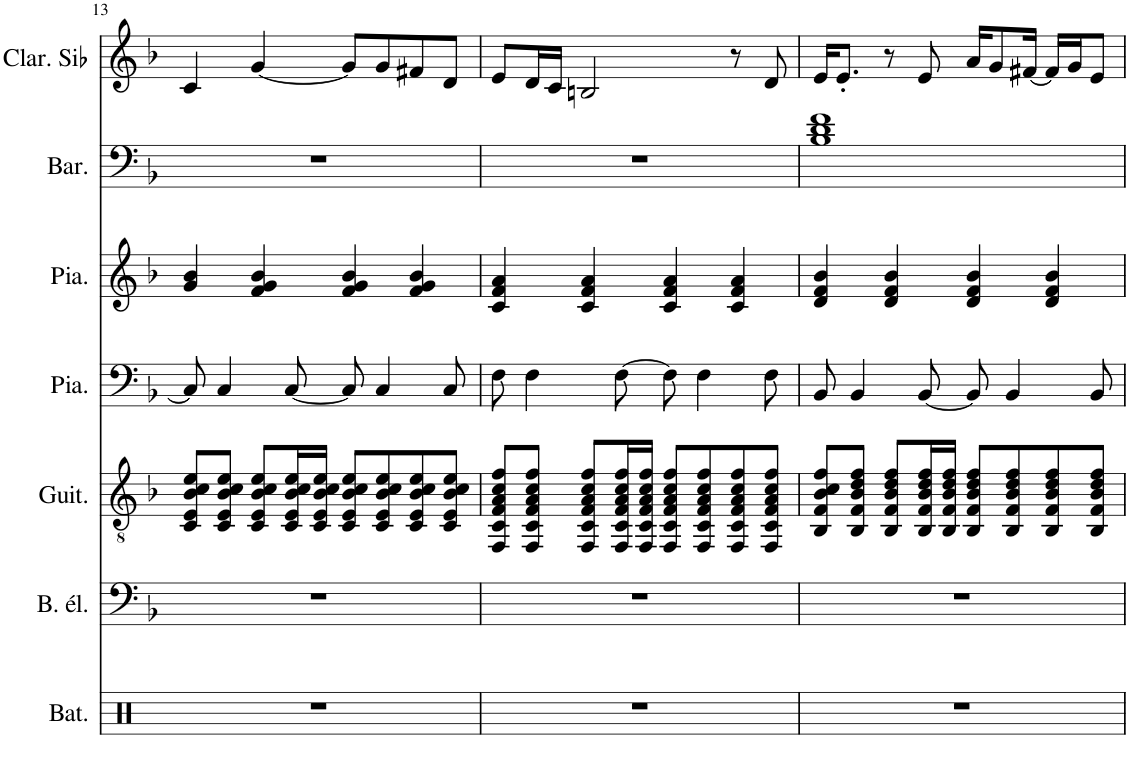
**kern	**kern	**kern	**kern	**kern	**kern	**kern
*part7	*part6	*part5	*part4	*part3	*part2	*part1
*staff7	*staff6	*staff5	*staff4	*staff3	*staff2	*staff1
*I"Batterie, Percussion	*I"Basse électrique, Basse	*I"Guitare acoustique, Guitare	*I"Piano	*I"Piano, Piano 1	*I"Baryton, Voix	*I"Clarinette en Sib
*I'Bat.	*I'B. él.	*I'Guit.	*I'Pia.	*I'Pia.	*I'Bar.	*I'Clar. Sib
!!LO:PB:g=z
*clefX	*clefF4	*clefGv2	*clefF4	*clefG2	*clefF4	*clefG2
*	*Trd7c12	*	*	*	*	*Trd1c2
*k[b-]	*k[b-]	*k[b-]	*k[b-]	*k[b-]	*k[b-]	*k[b-]
*M4/4	*M4/4	*M4/4	*M4/4	*M4/4	*M4/4	*M4/4
=13	=13	=13	=13	=13	=13	=13
1r	1r	8C/ 8E/ 8B-/ 8c/ 8e/L	8C/]	4g/ 4b-/	1r	4c/
.	.	8C/ 8E/ 8B-/ 8c/ 8e/J	4C/	.	.	.
.	.	8C/ 8E/ 8B-/ 8c/ 8e/L	.	4f/ 4g/ 4b-/	.	[4g/
.	.	16C/ 16E/ 16B-/ 16c/ 16e/L	[8C/	.	.	.
.	.	16C/ 16E/ 16B-/ 16c/ 16e/JJ	.	.	.	.
.	.	8C/ 8E/ 8B-/ 8c/ 8e/L	8C/]	4f/ 4g/ 4b-/	.	8g/L]
.	.	8C/ 8E/ 8B-/ 8c/ 8e/	4C/	.	.	8g/
.	.	8C/ 8E/ 8B-/ 8c/ 8e/	.	4f/ 4g/ 4b-/	.	8f#X/
.	.	8C/ 8E/ 8B-/ 8c/ 8e/J	8C/	.	.	8d/J
=14	=14	=14	=14	=14	=14	=14
1r	1r	8FF/ 8C/ 8F/ 8A/ 8c/ 8f/L	8F\	4c/ 4f/ 4a/	1r	8e/L
.	.	8FF/ 8C/ 8F/ 8A/ 8c/ 8f/J	4F\	.	.	16d/L
.	.	.	.	.	.	16c/JJ
.	.	8FF/ 8C/ 8F/ 8A/ 8c/ 8f/L	.	4c/ 4f/ 4a/	.	2Bn/
.	.	16FF/ 16C/ 16F/ 16A/ 16c/ 16f/L	[8F\	.	.	.
.	.	16FF/ 16C/ 16F/ 16A/ 16c/ 16f/JJ	.	.	.	.
.	.	8FF/ 8C/ 8F/ 8A/ 8c/ 8f/L	8F\]	4c/ 4f/ 4a/	.	.
.	.	8FF/ 8C/ 8F/ 8A/ 8c/ 8f/	4F\	.	.	.
.	.	8FF/ 8C/ 8F/ 8A/ 8c/ 8f/	.	4c/ 4f/ 4a/	.	8r
.	.	8FF/ 8C/ 8F/ 8A/ 8c/ 8f/J	8F\	.	.	8d/
=15	=15	=15	=15	=15	=15	=15
1r	1r	8BB-/ 8F/ 8B-/ 8c/ 8f/L	8BB-/	4d/ 4f/ 4b-/	1B- 1d 1f	16e/KL
.	.	.	.	.	.	8.e'/J
.	.	8BB-/ 8F/ 8B-/ 8d/ 8f/J	4BB-/	.	.	.
.	.	8BB-/ 8F/ 8B-/ 8d/ 8f/L	.	4d/ 4f/ 4b-/	.	8r
.	.	16BB-/ 16F/ 16B-/ 16d/ 16f/L	[8BB-/	.	.	8e/
.	.	16BB-/ 16F/ 16B-/ 16d/ 16f/JJ	.	.	.	.
.	.	8BB-/ 8F/ 8B-/ 8d/ 8f/L	8BB-/]	4d/ 4f/ 4b-/	.	16a/KL
.	.	.	.	.	.	8g/
.	.	8BB-/ 8F/ 8B-/ 8d/ 8f/	4BB-/	.	.	.
.	.	.	.	.	.	[16f#X/Jk
.	.	8BB-/ 8F/ 8B-/ 8d/ 8f/	.	4d/ 4f/ 4b-/	.	16f#/LL]
.	.	.	.	.	.	16g/J
.	.	8BB-/ 8F/ 8B-/ 8d/ 8f/J	8BB-/	.	.	8e/J
=	=	=	=	=	=	=
*-	*-	*-	*-	*-	*-	*-
